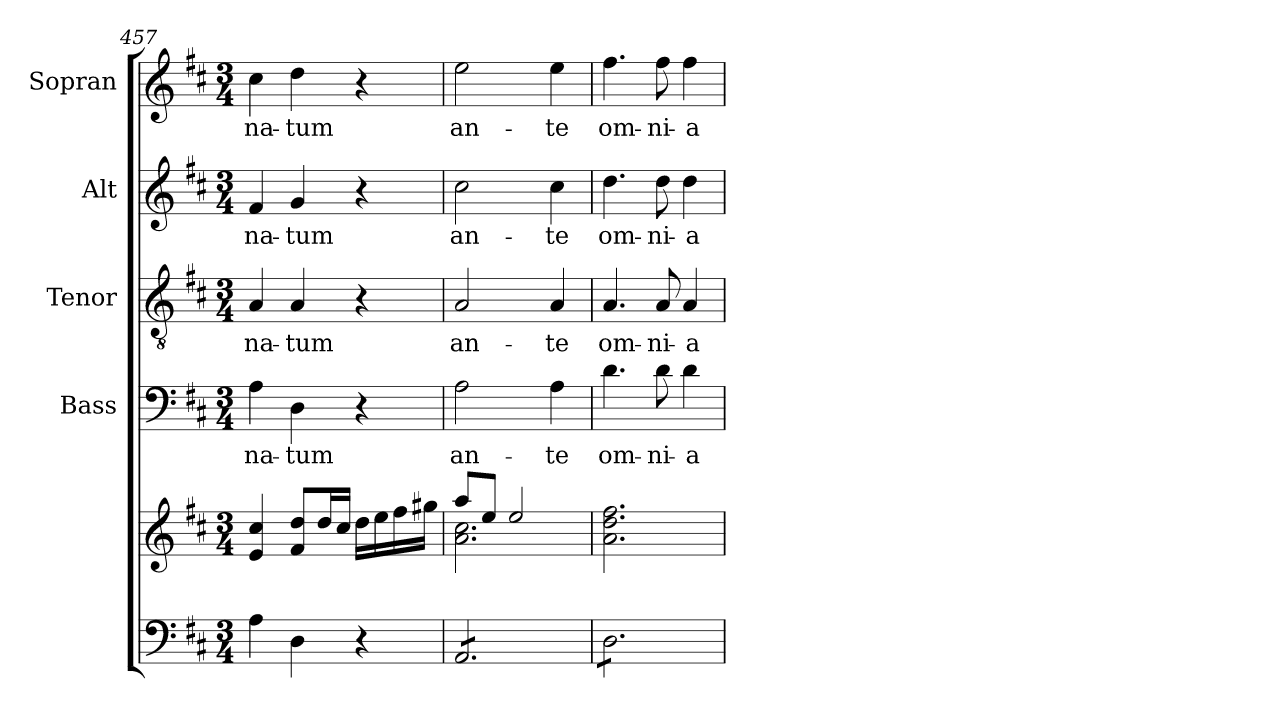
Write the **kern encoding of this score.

**kern	**kern	**kern	**text	**kern	**text	**kern	**text	**kern	**text
*part5	*part5	*part4	*part4	*part3	*part3	*part2	*part2	*part1	*part1
*staff6	*staff5	*staff4	*staff4	*staff3	*staff3	*staff2	*staff2	*staff1	*staff1
*	*	*I"Bass	*	*I"Tenor	*	*I"Alt	*	*I"Sopran	*
*	*	*I'B.	*	*I'T.	*	*I'A.	*	*I'S.	*
*clefF4	*clefG2	*clefF4	*	*clefGv2	*	*clefG2	*	*clefG2	*
*k[f#c#]	*k[f#c#]	*k[f#c#]	*	*k[f#c#]	*	*k[f#c#]	*	*k[f#c#]	*
*D:	*D:	*D:	*	*D:	*	*D:	*	*D:	*
*M3/4	*M3/4	*M3/4	*	*M3/4	*	*M3/4	*	*M3/4	*
=457	=457	=457	=457	=457	=457	=457	=457	=457	=457
!	!	!	!LO:LY:b	!	!LO:LY:b	!	!LO:LY:b	!	!LO:LY:b
4A\	4e/ 4cc#/	4A\	na-	4A/	na-	4f#/	na-	4cc#\	na-
!	!	!	!LO:LY:b	!	!LO:LY:b	!	!LO:LY:b	!	!LO:LY:b
4D\	8f#/ 8dd/L	4D\	-tum	4A/	-tum	4g/	-tum	4dd\	-tum
.	16dd/L	.	.	.	.	.	.	.	.
.	16cc#/JJ	.	.	.	.	.	.	.	.
4r	16dd\LL	4r	.	4r	.	4r	.	4r	.
.	16ee\	.	.	.	.	.	.	.	.
.	16ff#\	.	.	.	.	.	.	.	.
.	16gg#X\JJ	.	.	.	.	.	.	.	.
!!LO:LB:g=z
=458	=458	=458	=458	=458	=458	=458	=458	=458	=458
*	*^	*	*	*	*	*	*	*	*
!	!	!	!	!LO:LY:b	!	!LO:LY:b	!	!LO:LY:b	!	!LO:LY:b
*tremolo	*	*	*	*	*	*	*	*	*	*
8AA/L	8aa/L	2.a\ 2.cc#\	2A\	an-	2A/	an-	2cc#\	an-	2ee\	an-
8AA/	8ee/J	.	.	.	.	.	.	.	.	.
8AA/	2ee/	.	.	.	.	.	.	.	.	.
8AA/	.	.	.	.	.	.	.	.	.	.
!	!	!	!	!LO:LY:b	!	!LO:LY:b	!	!LO:LY:b	!	!LO:LY:b
8AA/	.	.	4A\	-te	4A/	-te	4cc#\	-te	4ee\	-te
8AA/J	.	.	.	.	.	.	.	.	.	.
*	*v	*v	*	*	*	*	*	*	*	*
=459	=459	=459	=459	=459	=459	=459	=459	=459	=459
!	!	!	!LO:LY:b	!	!LO:LY:b	!	!LO:LY:b	!	!LO:LY:b
8D\L	2.a\ 2.dd\ 2.ff#\	4.d\	om-	4.A/	om-	4.dd\	om-	4.ff#\	om-
8D\	.	.	.	.	.	.	.	.	.
8D\	.	.	.	.	.	.	.	.	.
!	!	!	!LO:LY:b	!	!LO:LY:b	!	!LO:LY:b	!	!LO:LY:b
8D\	.	8d\	-ni-	8A/	-ni-	8dd\	-ni-	8ff#\	-ni-
!	!	!	!LO:LY:b	!	!LO:LY:b	!	!LO:LY:b	!	!LO:LY:b
8D\	.	4d\	-a	4A/	-a	4dd\	-a	4ff#\	-a
8D\J	.	.	.	.	.	.	.	.	.
*Xtremolo	*	*	*	*	*	*	*	*	*
=	=	=	=	=	=	=	=	=	=
*-	*-	*-	*-	*-	*-	*-	*-	*-	*-
